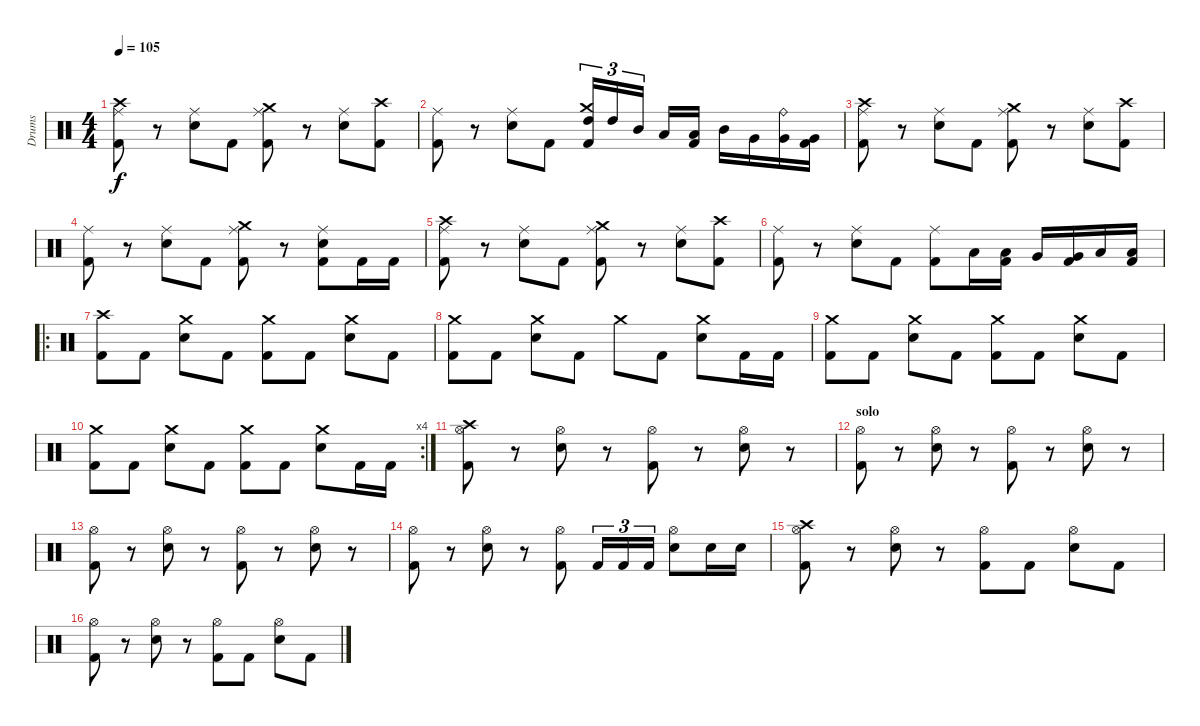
\track ("Drums" "Drums") {instrument percussion}
\staff {score}
\articulation defaults
\ts (4 4)
\tempo 105
\clef neutral
\ks c
("Crash high (hit)" "Ride (middle)" "Kick (hit) 2").8{dy f} r.8 ("Ride (middle)" "Snare (hit) 2").8 "Kick (hit) 2".8 ("Crash medium (hit)" "Ride (middle)" "Kick (hit) 2").8 r.8 ("Ride (middle)" "Snare (hit) 2").8 ("Crash high (hit)" "Kick (hit) 2").8 |
("Ride (middle)" "Kick (hit) 2").8 r.8 ("Ride (middle)" "Snare (hit) 2").8 "Kick (hit) 2".8 ("Crash medium (hit)" "High Tom (hit)" "Kick (hit) 2").16{tu (3 2)} "High Tom (hit)".16{tu (3 2)} "Mid Tom (hit)".16{tu (3 2)} "Low Tom (hit)".16 ("Low Tom (hit)" "Kick (hit) 2").16 "Mid Tom (hit)".16 "Very Low Tom (hit)".16 ("Ride (bell)" "Very Low Tom (hit)").16 ("Very Low Tom (hit)" "Kick (hit) 2").16 |
("Crash high (hit)" "Ride (middle)" "Kick (hit) 2").8 r.8 ("Ride (middle)" "Snare (hit) 2").8 "Kick (hit) 2".8 ("Crash medium (hit)" "Ride (middle)" "Kick (hit) 2").8 r.8 ("Ride (middle)" "Snare (hit) 2").8 ("Crash high (hit)" "Kick (hit) 2").8 |
("Ride (middle)" "Kick (hit) 2").8 r.8 ("Ride (middle)" "Snare (hit) 2").8 "Kick (hit) 2".8 ("Crash medium (hit)" "Ride (middle)" "Kick (hit) 2").8 r.8 ("Ride (middle)" "Snare (hit) 2" "Kick (hit) 2").8 "Kick (hit) 2".16 "Kick (hit) 2".16 |
("Crash high (hit)" "Ride (middle)" "Kick (hit) 2").8 r.8 ("Ride (middle)" "Snare (hit) 2").8 "Kick (hit) 2".8 ("Crash medium (hit)" "Ride (middle)" "Kick (hit) 2").8 r.8 ("Ride (middle)" "Snare (hit) 2").8 ("Crash high (hit)" "Kick (hit) 2").8 |
("Ride (middle)" "Kick (hit) 2").8 r.8 ("Ride (middle)" "Snare (hit) 2").8 "Kick (hit) 2".8 ("Ride (middle)" "Kick (hit) 2").8 "Low Tom (hit)".16 ("Low Tom (hit)" "Kick (hit) 2").16 "Very Low Tom (hit)".16 ("Very Low Tom (hit)" "Kick (hit) 2").16 "Low Floor Tom (hit)".16 ("Low Floor Tom (hit)" "Kick (hit) 2").16 |
\ro
("Crash high (hit)" "Kick (hit) 2").8 "Kick (hit) 2".8 ("Crash medium (hit)" "Snare (hit) 2").8 "Kick (hit) 2".8 ("Crash medium (hit)" "Kick (hit) 2").8 "Kick (hit) 2".8 ("Crash medium (hit)" "Snare (hit) 2").8 "Kick (hit) 2".8 |
("Crash medium (hit)" "Kick (hit) 2").8 "Kick (hit) 2".8 ("Crash medium (hit)" "Snare (hit) 2").8 "Kick (hit) 2".8 "Crash medium (hit)".8 "Kick (hit) 2".8 ("Crash medium (hit)" "Snare (hit) 2").8 "Kick (hit) 2".16 "Kick (hit) 2".16 |
("Crash medium (hit)" "Kick (hit) 2").8 "Kick (hit) 2".8 ("Crash medium (hit)" "Snare (hit) 2").8 "Kick (hit) 2".8 ("Crash medium (hit)" "Kick (hit) 2").8 "Kick (hit) 2".8 ("Crash medium (hit)" "Snare (hit) 2").8 "Kick (hit) 2".8 |
\rc 4
("Crash medium (hit)" "Kick (hit) 2").8 "Kick (hit) 2".8 ("Crash medium (hit)" "Snare (hit) 2").8 "Kick (hit) 2".8 ("Crash medium (hit)" "Kick (hit) 2").8 "Kick (hit) 2".8 ("Crash medium (hit)" "Snare (hit) 2").8 "Kick (hit) 2".16 "Kick (hit) 2".16 |
("Crash high (hit)" "Hi-Hat (open)" "Kick (hit) 2").8 r.8 ("Hi-Hat (open)" "Snare (hit) 2").8 r.8 ("Hi-Hat (open)" "Kick (hit) 2").8 r.8 ("Hi-Hat (open)" "Snare (hit) 2").8 r.8 |
\section ("" "solo")
("Hi-Hat (open)" "Kick (hit) 2").8 r.8 ("Hi-Hat (open)" "Snare (hit) 2").8 r.8 ("Hi-Hat (open)" "Kick (hit) 2").8 r.8 ("Hi-Hat (open)" "Snare (hit) 2").8 r.8 |
("Hi-Hat (open)" "Kick (hit) 2").8 r.8 ("Hi-Hat (open)" "Snare (hit) 2").8 r.8 ("Hi-Hat (open)" "Kick (hit) 2").8 r.8 ("Hi-Hat (open)" "Snare (hit) 2").8 r.8 |
("Hi-Hat (open)" "Kick (hit) 2").8 r.8 ("Hi-Hat (open)" "Snare (hit) 2").8 r.8 ("Hi-Hat (open)" "Kick (hit) 2").8 "Kick (hit) 2".16{tu (3 2)} "Kick (hit) 2".16{tu (3 2)} "Kick (hit) 2".16{tu (3 2)} ("Hi-Hat (open)" "Snare (hit) 2").8 "Snare (hit) 2".16 "Snare (hit) 2".16 |
("Crash high (hit)" "Hi-Hat (open)" "Kick (hit) 2").8 r.8 ("Hi-Hat (open)" "Snare (hit) 2").8 r.8 ("Hi-Hat (open)" "Kick (hit) 2").8 "Kick (hit) 2".8 ("Hi-Hat (open)" "Snare (hit) 2").8 "Kick (hit) 2".8 |
("Hi-Hat (open)" "Kick (hit) 2").8 r.8 ("Hi-Hat (open)" "Snare (hit) 2").8 r.8 ("Hi-Hat (open)" "Kick (hit) 2").8 "Kick (hit) 2".8 ("Hi-Hat (open)" "Snare (hit) 2").8 "Kick (hit) 2".8
